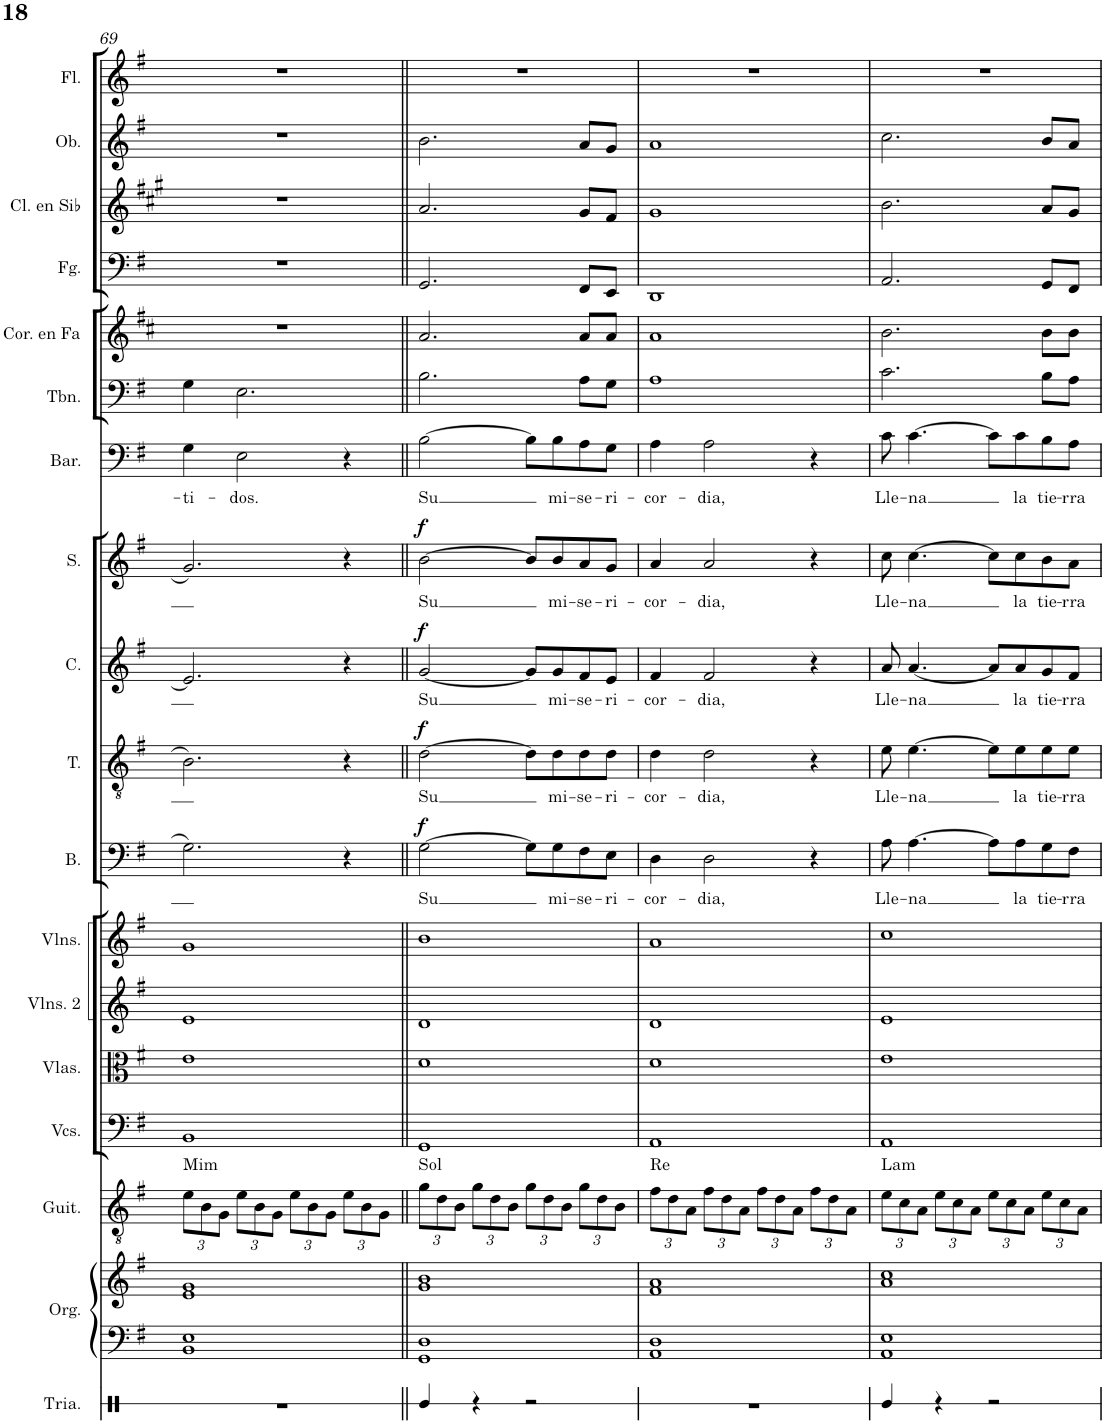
**kern	**kern	**kern	**kern	**harte	**kern	**kern	**kern	**kern	**kern	**text	**dynam	**kern	**text	**dynam	**kern	**text	**dynam	**kern	**text	**dynam	**kern	**text	**kern	**kern	**kern	**kern	**kern	**kern
*part18	*part17	*part17	*part16	*part16	*part15	*part14	*part13	*part12	*part11	*part11	*part11	*part10	*part10	*part10	*part9	*part9	*part9	*part8	*part8	*part8	*part7	*part7	*part6	*part5	*part4	*part3	*part2	*part1
*staff19	*staff18	*staff17	*staff16	*	*staff15	*staff14	*staff13	*staff12	*staff11	*staff11	*staff11	*staff10	*staff10	*staff10	*staff9	*staff9	*staff9	*staff8	*staff8	*staff8	*staff7	*staff7	*staff6	*staff5	*staff4	*staff3	*staff2	*staff1
*I"Triángulo	*I"Órgano	*	*I"Guitarra	*	*I"Violonchelos	*I"Violas	*I"Violines 2	*I"Violines 1	*I"Bajo	*	*	*I"Tenor	*	*	*I"Contralto	*	*	*I"Soprano	*	*	*I"Barítono	*	*I"Trombón	*I"Trompa en Fa	*I"Fagot	*I"Clarinete en Sib	*I"Oboe	*I"Flauta
*	*	*	*I'Guit.	*	*I'Vcs.	*I'Vlas.	*I'Vlns. 2	*I'Vlns. 1	*I'B.	*	*	*I'T.	*	*	*I'C.	*	*	*I'S.	*	*	*I'Bar.	*	*I'Tbn.	*	*I'Fg.	*I'Cl. en Sib	*I'Ob.	*I'Fl.
!!LO:PB:g=z
*clefX	*clefF4	*clefG2	*clefGv2	*	*clefF4	*clefC3	*clefG2	*clefG2	*clefF4	*	*	*clefGv2	*	*	*clefG2	*	*	*clefG2	*	*	*clefF4	*	*clefF4	*clefG2	*clefF4	*clefG2	*clefG2	*clefG2
*	*	*	*	*	*	*	*	*	*	*	*	*	*	*	*	*	*	*	*	*	*	*	*	*Trd4c7	*	*Trd1c2	*	*
*k[]	*k[f#]	*k[f#]	*k[f#]	*	*k[f#]	*k[f#]	*k[f#]	*k[f#]	*k[f#]	*	*	*k[f#]	*	*	*k[f#]	*	*	*k[f#]	*	*	*k[f#]	*	*k[f#]	*k[f#c#]	*k[f#]	*k[f#c#g#]	*k[f#]	*k[f#]
*M4/4	*M4/4	*M4/4	*M4/4	*	*M4/4	*M4/4	*M4/4	*M4/4	*M4/4	*	*	*M4/4	*	*	*M4/4	*	*	*M4/4	*	*	*M4/4	*	*M4/4	*M4/4	*M4/4	*M4/4	*M4/4	*M4/4
*	*	*	*Xbrackettup	*	*	*	*	*	*	*	*	*	*	*	*	*	*	*	*	*	*	*	*	*	*	*	*	*
=69	=69	=69	=69	=69	=69	=69	=69	=69	=69	=69	=69	=69	=69	=69	=69	=69	=69	=69	=69	=69	=69	=69	=69	=69	=69	=69	=69	=69
!	!	!	!	!LO:H:kt=Mim	!	!	!	!	!	!	!	!	!	!	!	!	!	!	!	!	!	!LO:LY:b	!	!	!	!	!	!
1r	1BB 1E	1e 1g	12e\L	N	1BB	1e	1e	1g	2.G\	.	.	2.B\	.	.	2.e/]	.	.	2.g/	.	.	4G\	-ti-	4G\	1r	1r	1r	1r	1r
.	.	.	12B\	.	.	.	.	.	.	.	.	.	.	.	.	.	.	.	.	.	.	.	.	.	.	.	.	.
.	.	.	12G\J	.	.	.	.	.	.	.	.	.	.	.	.	.	.	.	.	.	.	.	.	.	.	.	.	.
!	!	!	!	!	!	!	!	!	!	!	!	!	!	!	!	!	!	!	!	!	!	!LO:LY:b	!	!	!	!	!	!
.	.	.	12e\L	.	.	.	.	.	.	.	.	.	.	.	.	.	.	.	.	.	2E\	-dos.	2.E\	.	.	.	.	.
.	.	.	12B\	.	.	.	.	.	.	.	.	.	.	.	.	.	.	.	.	.	.	.	.	.	.	.	.	.
.	.	.	12G\J	.	.	.	.	.	.	.	.	.	.	.	.	.	.	.	.	.	.	.	.	.	.	.	.	.
.	.	.	12e\L	.	.	.	.	.	.	.	.	.	.	.	.	.	.	.	.	.	.	.	.	.	.	.	.	.
.	.	.	12B\	.	.	.	.	.	.	.	.	.	.	.	.	.	.	.	.	.	.	.	.	.	.	.	.	.
.	.	.	12G\J	.	.	.	.	.	.	.	.	.	.	.	.	.	.	.	.	.	.	.	.	.	.	.	.	.
.	.	.	12e\L	.	.	.	.	.	4r	.	.	4r	.	.	4r	.	.	4r	.	.	4r	.	.	.	.	.	.	.
.	.	.	12B\	.	.	.	.	.	.	.	.	.	.	.	.	.	.	.	.	.	.	.	.	.	.	.	.	.
.	.	.	12G\J	.	.	.	.	.	.	.	.	.	.	.	.	.	.	.	.	.	.	.	.	.	.	.	.	.
=70||	=70||	=70||	=70||	=70||	=70||	=70||	=70||	=70||	=70||	=70||	=70||	=70||	=70||	=70||	=70||	=70||	=70||	=70||	=70||	=70||	=70||	=70||	=70||	=70||	=70||	=70||	=70||	=70||
!	!	!	!	!LO:H:kt=Sol	!	!	!	!	!	!LO:LY:b	!LO:DY:a	!	!LO:LY:b	!LO:DY:a	!	!LO:LY:b	!LO:DY:a	!	!LO:LY:b	!LO:DY:a	!	!LO:LY:b	!	!	!	!	!	!
4Re/	1GG 1D	1g 1b	12g\L	N	1GG	1d	1d	1b	[2G\	Su	f	[2d\	Su	f	[2g/	Su	f	[2b\	Su	f	[2B\	Su	2.B\	2.a/	2.GG/	2.a/	2.b\	1r
.	.	.	12d\	.	.	.	.	.	.	.	.	.	.	.	.	.	.	.	.	.	.	.	.	.	.	.	.	.
.	.	.	12B\J	.	.	.	.	.	.	.	.	.	.	.	.	.	.	.	.	.	.	.	.	.	.	.	.	.
4r	.	.	12g\L	.	.	.	.	.	.	.	.	.	.	.	.	.	.	.	.	.	.	.	.	.	.	.	.	.
.	.	.	12d\	.	.	.	.	.	.	.	.	.	.	.	.	.	.	.	.	.	.	.	.	.	.	.	.	.
.	.	.	12B\J	.	.	.	.	.	.	.	.	.	.	.	.	.	.	.	.	.	.	.	.	.	.	.	.	.
2r	.	.	12g\L	.	.	.	.	.	8G\L]	.	.	8d\L]	.	.	8g/L]	.	.	8b/L]	.	.	8B\L]	.	.	.	.	.	.	.
.	.	.	12d\	.	.	.	.	.	.	.	.	.	.	.	.	.	.	.	.	.	.	.	.	.	.	.	.	.
!	!	!	!	!	!	!	!	!	!	!LO:LY:b	!	!	!LO:LY:b	!	!	!LO:LY:b	!	!	!LO:LY:b	!	!	!LO:LY:b	!	!	!	!	!	!
.	.	.	.	.	.	.	.	.	8G\	mi-	.	8d\	mi-	.	8g/	mi-	.	8b/	mi-	.	8B\	mi-	.	.	.	.	.	.
.	.	.	12B\J	.	.	.	.	.	.	.	.	.	.	.	.	.	.	.	.	.	.	.	.	.	.	.	.	.
!	!	!	!	!	!	!	!	!	!	!LO:LY:b	!	!	!LO:LY:b	!	!	!LO:LY:b	!	!	!LO:LY:b	!	!	!LO:LY:b	!	!	!	!	!	!
.	.	.	12g\L	.	.	.	.	.	8F#\	-se-	.	8d\	-se-	.	8f#/	-se-	.	8a/	-se-	.	8A\	-se-	8A\L	8a/L	8FF#/L	8g#/L	8a/L	.
.	.	.	12d\	.	.	.	.	.	.	.	.	.	.	.	.	.	.	.	.	.	.	.	.	.	.	.	.	.
!	!	!	!	!	!	!	!	!	!	!LO:LY:b	!	!	!LO:LY:b	!	!	!LO:LY:b	!	!	!LO:LY:b	!	!	!LO:LY:b	!	!	!	!	!	!
.	.	.	.	.	.	.	.	.	8E\J	-ri-	.	8d\J	-ri-	.	8e/J	-ri-	.	8g/J	-ri-	.	8G\J	-ri-	8G\J	8a/J	8EE/J	8f#/J	8g/J	.
.	.	.	12B\J	.	.	.	.	.	.	.	.	.	.	.	.	.	.	.	.	.	.	.	.	.	.	.	.	.
=71	=71	=71	=71	=71	=71	=71	=71	=71	=71	=71	=71	=71	=71	=71	=71	=71	=71	=71	=71	=71	=71	=71	=71	=71	=71	=71	=71	=71
!	!	!	!	!LO:H:kt=Re	!	!	!	!	!	!LO:LY:b	!	!	!LO:LY:b	!	!	!LO:LY:b	!	!	!LO:LY:b	!	!	!LO:LY:b	!	!	!	!	!	!
1r	1AA 1D	1f# 1a	12f#\L	N	1AA	1d	1d	1a	4D\	-cor-	.	4d\	-cor-	.	4f#/	-cor-	.	4a/	-cor-	.	4A\	-cor-	1A	1a	1DD	1g#	1a	1r
.	.	.	12d\	.	.	.	.	.	.	.	.	.	.	.	.	.	.	.	.	.	.	.	.	.	.	.	.	.
.	.	.	12A\J	.	.	.	.	.	.	.	.	.	.	.	.	.	.	.	.	.	.	.	.	.	.	.	.	.
!	!	!	!	!	!	!	!	!	!	!LO:LY:b	!	!	!LO:LY:b	!	!	!LO:LY:b	!	!	!LO:LY:b	!	!	!LO:LY:b	!	!	!	!	!	!
.	.	.	12f#\L	.	.	.	.	.	2D\	-dia,	.	2d\	-dia,	.	2f#/	-dia,	.	2a/	-dia,	.	2A\	-dia,	.	.	.	.	.	.
.	.	.	12d\	.	.	.	.	.	.	.	.	.	.	.	.	.	.	.	.	.	.	.	.	.	.	.	.	.
.	.	.	12A\J	.	.	.	.	.	.	.	.	.	.	.	.	.	.	.	.	.	.	.	.	.	.	.	.	.
.	.	.	12f#\L	.	.	.	.	.	.	.	.	.	.	.	.	.	.	.	.	.	.	.	.	.	.	.	.	.
.	.	.	12d\	.	.	.	.	.	.	.	.	.	.	.	.	.	.	.	.	.	.	.	.	.	.	.	.	.
.	.	.	12A\J	.	.	.	.	.	.	.	.	.	.	.	.	.	.	.	.	.	.	.	.	.	.	.	.	.
.	.	.	12f#\L	.	.	.	.	.	4r	.	.	4r	.	.	4r	.	.	4r	.	.	4r	.	.	.	.	.	.	.
.	.	.	12d\	.	.	.	.	.	.	.	.	.	.	.	.	.	.	.	.	.	.	.	.	.	.	.	.	.
.	.	.	12A\J	.	.	.	.	.	.	.	.	.	.	.	.	.	.	.	.	.	.	.	.	.	.	.	.	.
=72	=72	=72	=72	=72	=72	=72	=72	=72	=72	=72	=72	=72	=72	=72	=72	=72	=72	=72	=72	=72	=72	=72	=72	=72	=72	=72	=72	=72
!	!	!	!	!LO:H:kt=Lam	!	!	!	!	!	!LO:LY:b	!	!	!LO:LY:b	!	!	!LO:LY:b	!	!	!LO:LY:b	!	!	!LO:LY:b	!	!	!	!	!	!
4Re/	1AA 1E	1a 1cc	12e\L	N	1AA	1e	1e	1cc	8A\	Lle-	.	8e\	Lle-	.	8a/	Lle-	.	8cc\	Lle-	.	8c\	Lle-	2.c\	2.b\	2.AA/	2.b\	2.cc\	1r
.	.	.	12c\	.	.	.	.	.	.	.	.	.	.	.	.	.	.	.	.	.	.	.	.	.	.	.	.	.
!	!	!	!	!	!	!	!	!	!	!LO:LY:b	!	!	!LO:LY:b	!	!	!LO:LY:b	!	!	!LO:LY:b	!	!	!LO:LY:b	!	!	!	!	!	!
.	.	.	.	.	.	.	.	.	[4.A\	-na	.	[4.e\	-na	.	[4.a/	-na	.	[4.cc\	-na	.	[4.c\	-na	.	.	.	.	.	.
.	.	.	12A\J	.	.	.	.	.	.	.	.	.	.	.	.	.	.	.	.	.	.	.	.	.	.	.	.	.
4r	.	.	12e\L	.	.	.	.	.	.	.	.	.	.	.	.	.	.	.	.	.	.	.	.	.	.	.	.	.
.	.	.	12c\	.	.	.	.	.	.	.	.	.	.	.	.	.	.	.	.	.	.	.	.	.	.	.	.	.
.	.	.	12A\J	.	.	.	.	.	.	.	.	.	.	.	.	.	.	.	.	.	.	.	.	.	.	.	.	.
2r	.	.	12e\L	.	.	.	.	.	8A\L]	.	.	8e\L]	.	.	8a/L]	.	.	8cc\L]	.	.	8c\L]	.	.	.	.	.	.	.
.	.	.	12c\	.	.	.	.	.	.	.	.	.	.	.	.	.	.	.	.	.	.	.	.	.	.	.	.	.
!	!	!	!	!	!	!	!	!	!	!LO:LY:b	!	!	!LO:LY:b	!	!	!LO:LY:b	!	!	!LO:LY:b	!	!	!LO:LY:b	!	!	!	!	!	!
.	.	.	.	.	.	.	.	.	8A\	la	.	8e\	la	.	8a/	la	.	8cc\	la	.	8c\	la	.	.	.	.	.	.
.	.	.	12A\J	.	.	.	.	.	.	.	.	.	.	.	.	.	.	.	.	.	.	.	.	.	.	.	.	.
!	!	!	!	!	!	!	!	!	!	!LO:LY:b	!	!	!LO:LY:b	!	!	!LO:LY:b	!	!	!LO:LY:b	!	!	!LO:LY:b	!	!	!	!	!	!
.	.	.	12e\L	.	.	.	.	.	8G\	tie-	.	8e\	tie-	.	8g/	tie-	.	8b\	tie-	.	8B\	tie-	8B\L	8b\L	8GG/L	8a/L	8b/L	.
.	.	.	12c\	.	.	.	.	.	.	.	.	.	.	.	.	.	.	.	.	.	.	.	.	.	.	.	.	.
!	!	!	!	!	!	!	!	!	!	!LO:LY:b	!	!	!LO:LY:b	!	!	!LO:LY:b	!	!	!LO:LY:b	!	!	!LO:LY:b	!	!	!	!	!	!
.	.	.	.	.	.	.	.	.	8F#\J	-rra	.	8e\J	-rra	.	8f#/J	-rra	.	8a\J	-rra	.	8A\J	-rra	8A\J	8b\J	8FF#/J	8g#/J	8a/J	.
.	.	.	12A\J	.	.	.	.	.	.	.	.	.	.	.	.	.	.	.	.	.	.	.	.	.	.	.	.	.
=	=	=	=	=	=	=	=	=	=	=	=	=	=	=	=	=	=	=	=	=	=	=	=	=	=	=	=	=
*-	*-	*-	*-	*-	*-	*-	*-	*-	*-	*-	*-	*-	*-	*-	*-	*-	*-	*-	*-	*-	*-	*-	*-	*-	*-	*-	*-	*-
